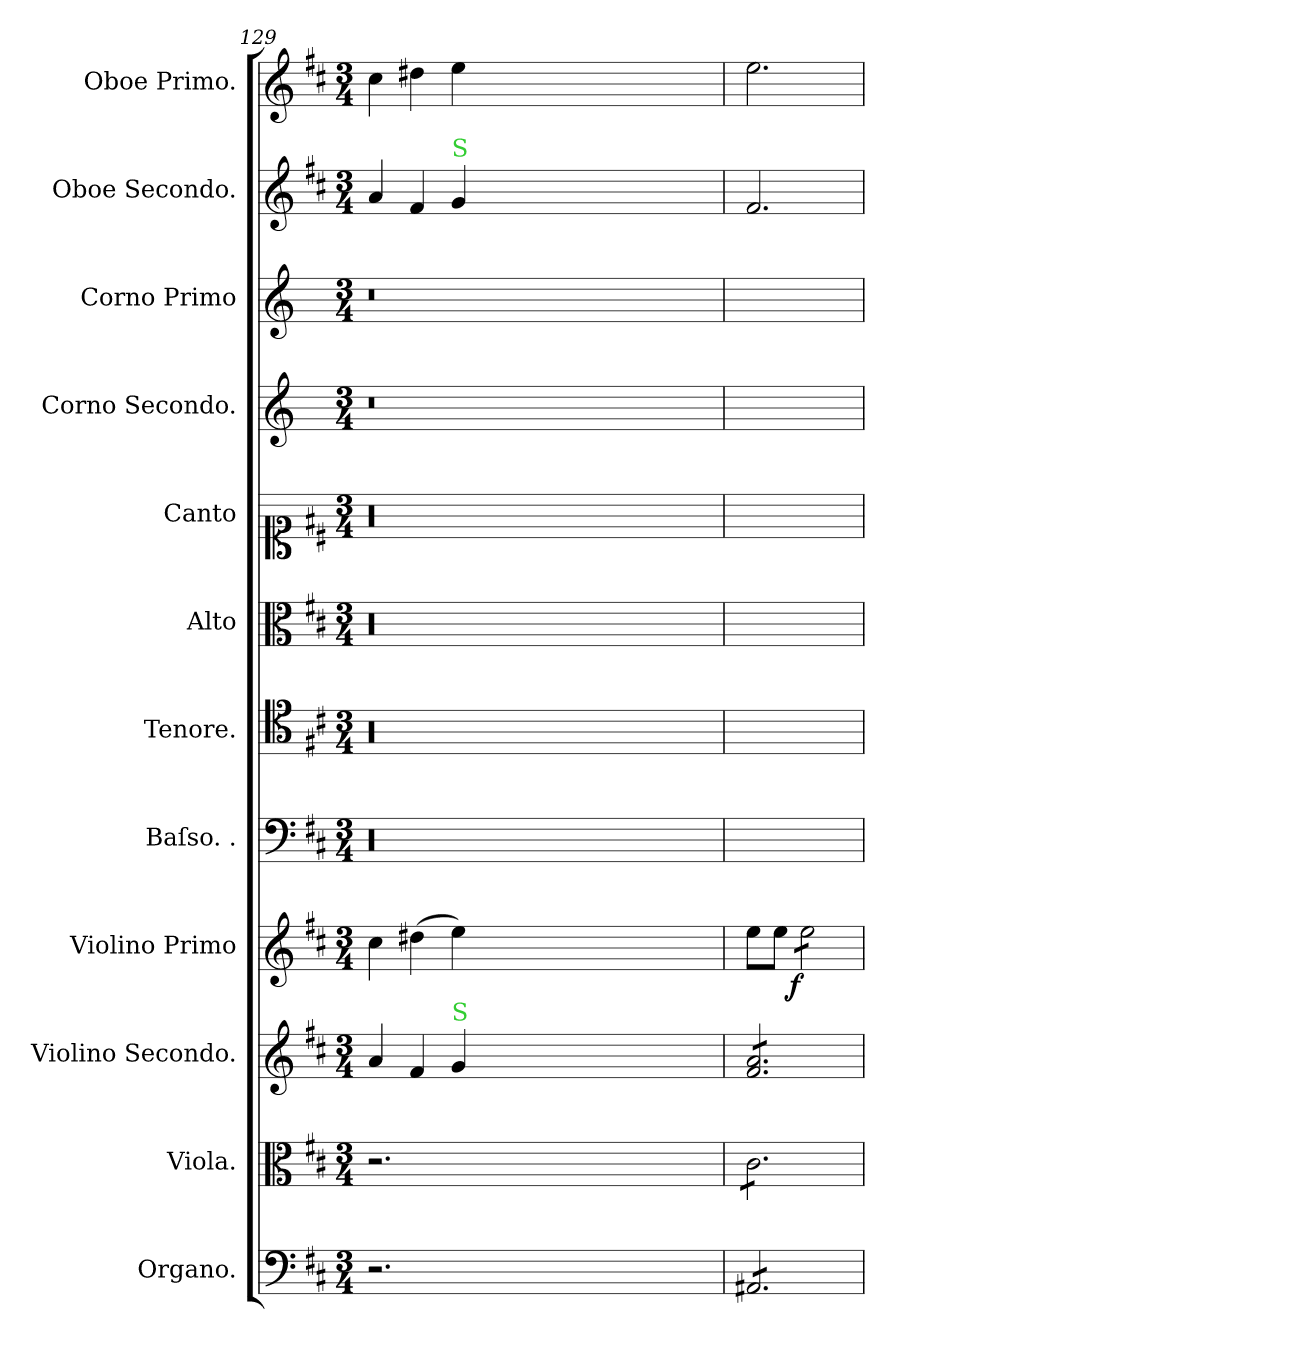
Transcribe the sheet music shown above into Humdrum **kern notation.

**kern	**kern	**dynam	**kern	**kern	**dynam	**kern	**kern	**kern	**kern	**kern	**kern	**kern	**kern
*part12	*part11	*part11	*part10	*part9	*part9	*part8	*part7	*part6	*part5	*part4	*part3	*part2	*part1
*staff12	*staff11	*staff11	*staff10	*staff9	*staff9	*staff8	*staff7	*staff6	*staff5	*staff4	*staff3	*staff2	*staff1
*I"Organo.	*I"Viola.	*	*I"Violino Secondo.	*I"Violino Primo	*	*I"Baſso. .	*I"Tenore.	*I"Alto	*I"Canto	*I"Corno Secondo.	*I"Corno Primo	*I"Oboe Secondo.	*I"Oboe Primo.
*I'org	*I'vla	*	*I'vl 2	*I'vl 1	*	*I'B	*I'T	*I'A	*	*I'cor 2	*I'cor 1	*I'ob 2	*I'ob 1
*clefF4	*clefC3	*	*clefG2	*clefG2	*	*clefF4	*clefC4	*clefC3	*clefC1	*clefG2	*clefG2	*clefG2	*clefG2
*	*	*	*	*	*	*	*	*	*	*ITrd6c10	*ITrd6c10	*	*
*k[f#c#]	*k[f#c#]	*	*k[f#c#]	*k[f#c#]	*	*k[f#c#]	*k[f#c#]	*k[f#c#]	*k[f#c#]	*k[f#c#]	*k[f#c#]	*k[f#c#]	*k[f#c#]
*M3/4	*M3/4	*	*M3/4	*M3/4	*	*M3/4	*M3/4	*M3/4	*M3/4	*M3/4	*M3/4	*M3/4	*M3/4
=129	=129	=129	=129	=129	=129	=129	=129	=129	=129	=129	=129	=129	=129
!	!	!	!	!	!	!LO:N:vis=00	!LO:N:vis=00	!LO:N:vis=00	!LO:N:vis=00	!LO:N:vis=0	!LO:N:vis=0	!	!
2.r	2.r	.	4a/	4cc#\	.	0.r	0.r	0.r	0.r	1.r	1.r	4a/	4cc#\
.	.	.	4f#/	(>4dd#X\	.	.	.	.	.	.	.	4f#/	4dd#X\
!	!	!	!	!	!	!	!	!	!	!	!	!LO:TX:a:color=limegreen:t=S	!
!	!	!	!LO:TX:a:color=limegreen:t=S	!	!	!	!	!	!	!	!	!	!
.	.	.	4g/	4ee\)	.	.	.	.	.	.	.	4g/	4ee\
0ryy	0ryy	.	0ryy	0ryy	.	.	.	.	.	.	.	0ryy	0ryy
.	.	.	.	.	.	.	.	.	.	1.ryy	1.ryy	.	.
4ryy	4ryy	.	4ryy	4ryy	.	.	.	.	.	.	.	4ryy	4ryy
=130	=130	=130	=130	=130	=130	=130	=130	=130	=130	=130	=130	=130	=130
!	!	!LO:DY:b	!	!	!	!	!	!	!	!	!	!	!
*tremolo	*	*	*	*	*	*	*	*	*	*	*	*	*
*	*tremolo	*	*	*	*	*	*	*	*	*	*	*	*
*	*	*	*tremolo	*	*	*	*	*	*	*	*	*	*
8AA#X/L	8c#\L	for&colon;	8f#/ 8a/L	8ee\L	.	2.ryy	2.ryy	2.ryy	2.ryy	2.ryy	2.ryy	2.f#/	2.ee\
8AA#X/	8c#\	.	8f#/ 8a/	8ee\J	.	.	.	.	.	.	.	.	.
!	!	!	!	!	!LO:DY:b:rj	!	!	!	!	!	!	!	!
*	*	*	*	*tremolo	*	*	*	*	*	*	*	*	*
8AA#X/	8c#\	.	8f#/ 8a/	8ee\L	f	.	.	.	.	.	.	.	.
8AA#X/	8c#\	.	8f#/ 8a/	8ee\	.	.	.	.	.	.	.	.	.
8AA#X/	8c#\	.	8f#/ 8a/	8ee\	.	.	.	.	.	.	.	.	.
8AA#X/J	8c#\J	.	8f#/ 8a/J	8ee\J	.	.	.	.	.	.	.	.	.
*	*	*	*	*Xtremolo	*	*	*	*	*	*	*	*	*
*	*	*	*Xtremolo	*	*	*	*	*	*	*	*	*	*
*	*Xtremolo	*	*	*	*	*	*	*	*	*	*	*	*
*Xtremolo	*	*	*	*	*	*	*	*	*	*	*	*	*
=	=	=	=	=	=	=	=	=	=	=	=	=	=
*-	*-	*-	*-	*-	*-	*-	*-	*-	*-	*-	*-	*-	*-
